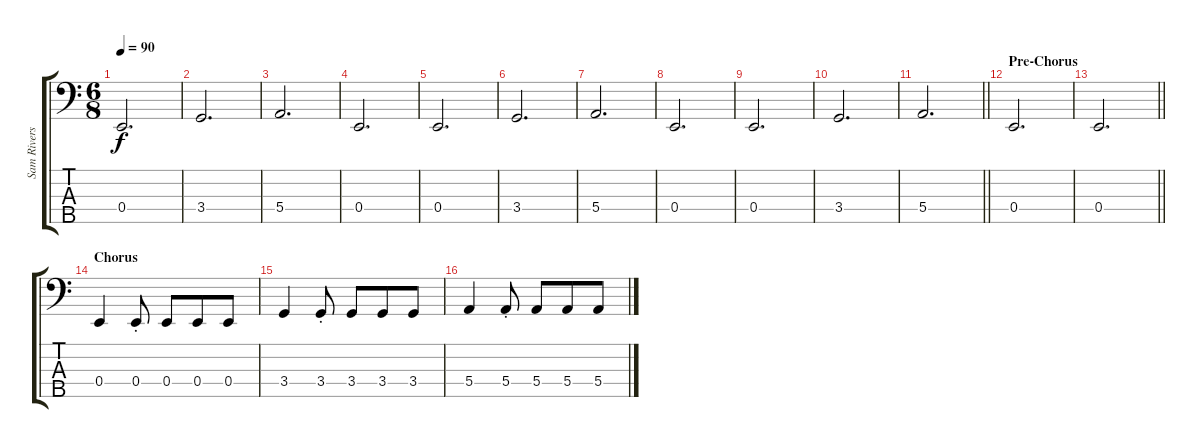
\track ("Sam Rivers" "Sam Rivers") {instrument electricbassfinger}
\staff {score tabs}
\tuning (G2 D2 A1 E1 B0) {hide}
\ts (6 8)
\tempo 90
\clef f4
\ks c
0.4.2{d dy f} |
3.4.2{d} |
5.4.2{d} |
0.4.2{d} |
0.4.2{d} |
3.4.2{d} |
5.4.2{d} |
0.4.2{d} |
0.4.2{d} |
3.4.2{d} |
\barLineRight lightlight
5.4.2{d} |
\section ("" "Pre-Chorus")
0.4.2{d} |
\barLineRight lightlight
0.4.2{d} |
\section ("" "Chorus")
0.4.4 0.4{st}.8 0.4.8 0.4.8 0.4.8 |
3.4.4 3.4{st}.8 3.4.8 3.4.8 3.4.8 |
5.4.4 5.4{st}.8 5.4.8 5.4.8 5.4.8
